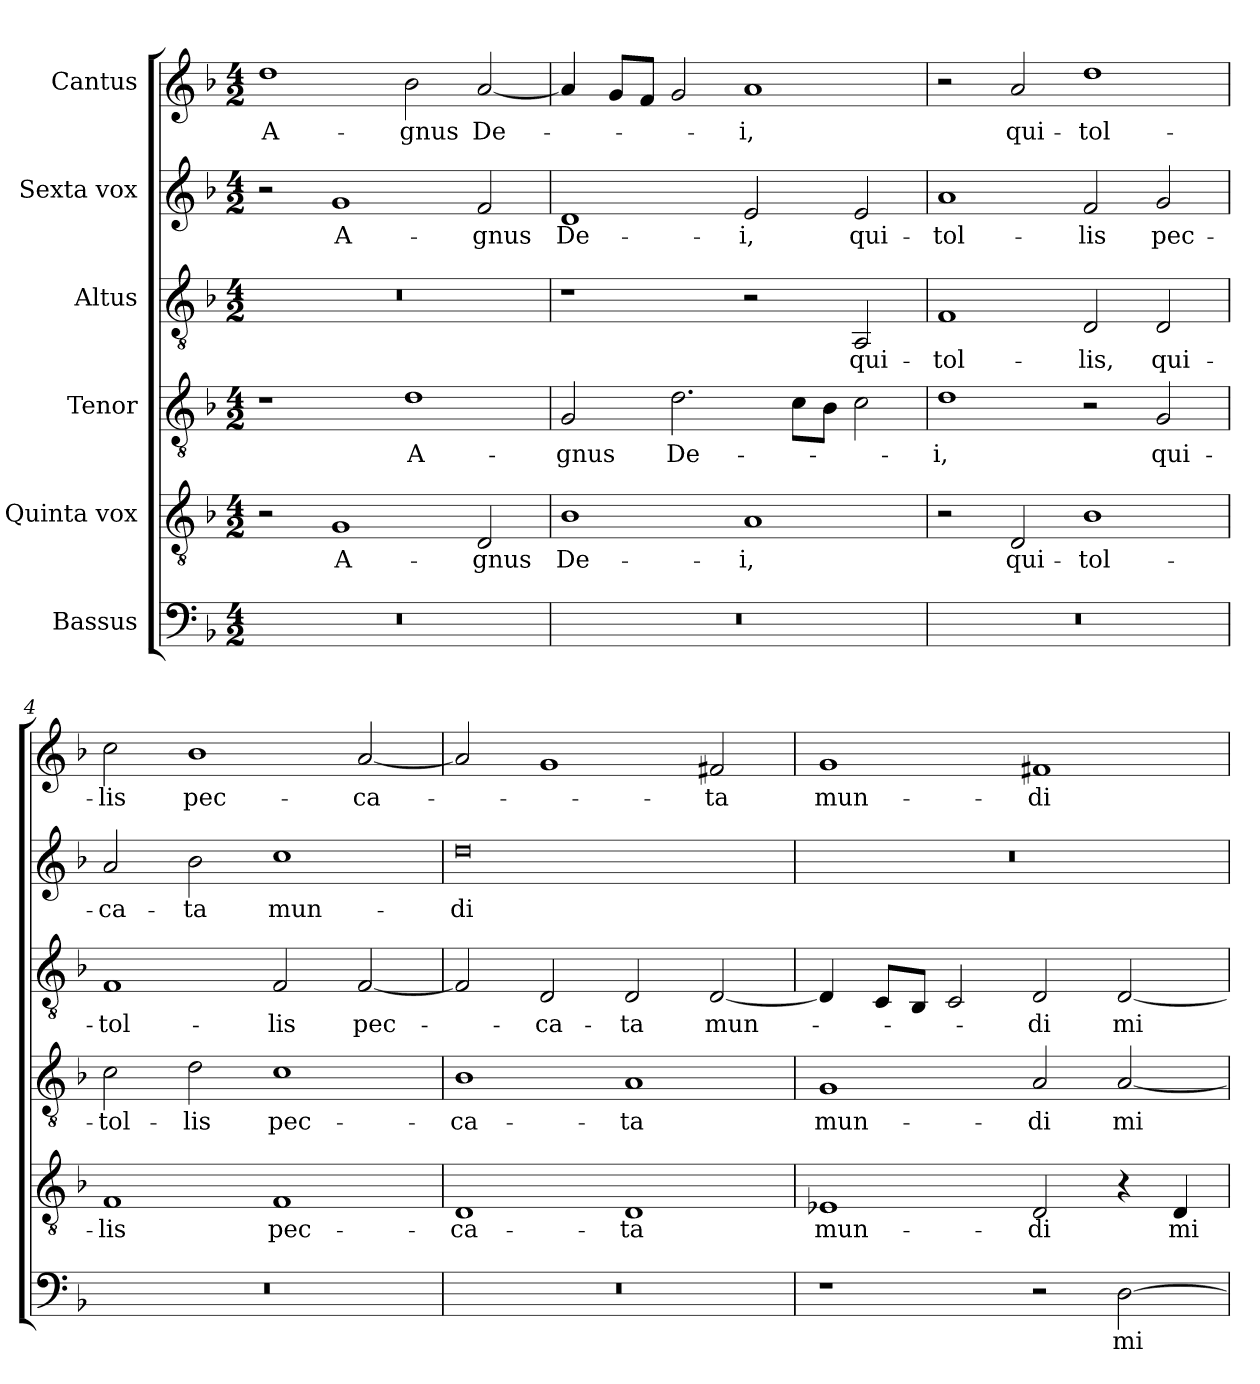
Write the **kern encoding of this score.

**kern	**text	**kern	**text	**kern	**text	**kern	**text	**kern	**text	**kern	**text
*part6	*part6	*part5	*part5	*part4	*part4	*part3	*part3	*part2	*part2	*part1	*part1
*staff6	*staff6	*staff5	*staff5	*staff4	*staff4	*staff3	*staff3	*staff2	*staff2	*staff1	*staff1
*I"Bassus	*	*I"Quinta vox	*	*I"Tenor	*	*I"Altus	*	*I"Sexta vox	*	*I"Cantus	*
*clefF4	*	*clefGv2	*	*clefGv2	*	*clefGv2	*	*clefG2	*	*clefG2	*
*k[b-]	*	*k[b-]	*	*k[b-]	*	*k[b-]	*	*k[b-]	*	*k[b-]	*
*M4/2	*	*M4/2	*	*M4/2	*	*M4/2	*	*M4/2	*	*M4/2	*
=1	=1	=1	=1	=1	=1	=1	=1	=1	=1	=1	=1
0r	.	2r	.	1r	.	0r	.	2r	.	1dd\	A-
.	.	1G/	A-	.	.	.	.	1g/	A-	.	.
.	.	.	.	1d\	A-	.	.	.	.	2b-\	-gnus
.	.	2D/	-gnus	.	.	.	.	2f/	-gnus	[2a/	De-
=2	=2	=2	=2	=2	=2	=2	=2	=2	=2	=2	=2
0r	.	1B-\	De-	2G/	-gnus	1r	.	1d/	De-	4a/]	.
.	.	.	.	.	.	.	.	.	.	8g/L	.
.	.	.	.	.	.	.	.	.	.	8f/J	.
.	.	.	.	2.d\	De-	.	.	.	.	2g/	.
.	.	1A/	-i,	.	.	2r	.	2e/	-i,	1a/	-i,
.	.	.	.	8c\L	.	.	.	.	.	.	.
.	.	.	.	8B-\J	.	.	.	.	.	.	.
.	.	.	.	2c\	.	2AA/	qui-	2e/	qui-	.	.
=3	=3	=3	=3	=3	=3	=3	=3	=3	=3	=3	=3
0r	.	2r	.	1d\	-i,	1F/	tol-	1a/	tol-	2r	.
.	.	2D/	qui-	.	.	.	.	.	.	2a/	qui-
.	.	1B-\	tol-	2r	.	2D/	-lis,	2f/	-lis	1dd\	tol-
.	.	.	.	2G/	qui-	2D/	qui-	2g/	pec-	.	.
=4	=4	=4	=4	=4	=4	=4	=4	=4	=4	=4	=4
0r	.	1F/	-lis	2c\	tol-	1F/	tol-	2a/	-ca-	2cc\	-lis
.	.	.	.	2d\	-lis	.	.	2b-\	-ta	1b-\	pec-
.	.	1F/	pec-	1c\	pec-	2F/	-lis	1cc\	mun-	.	.
.	.	.	.	.	.	[2F/	pec-	.	.	[2a/	-ca-
=5	=5	=5	=5	=5	=5	=5	=5	=5	=5	=5	=5
0r	.	1D/	-ca-	1B-\	-ca-	2F/]	.	0dd\	-di	2a/]	.
.	.	.	.	.	.	2D/	-ca-	.	.	1g/	.
.	.	1D/	-ta	1A/	-ta	2D/	-ta	.	.	.	.
.	.	.	.	.	.	[2D/	mun-	.	.	2f#X/	-ta
=6	=6	=6	=6	=6	=6	=6	=6	=6	=6	=6	=6
1r	.	1E-X/	mun-	1G/	mun-	4D/]	.	0r	.	1g/	mun-
.	.	.	.	.	.	8C/L	.	.	.	.	.
.	.	.	.	.	.	8BB-/J	.	.	.	.	.
.	.	.	.	.	.	2C/	.	.	.	.	.
2r	.	2D/	-di	2A/	-di	2D/	-di	.	.	1f#X/	-di
[2D\	mi-	4r	.	[2A/	mi-	[2D/	mi-	.	.	.	.
.	.	4D/	mi-	.	.	.	.	.	.	.	.
=	=	=	=	=	=	=	=	=	=	=	=
*-	*-	*-	*-	*-	*-	*-	*-	*-	*-	*-	*-
